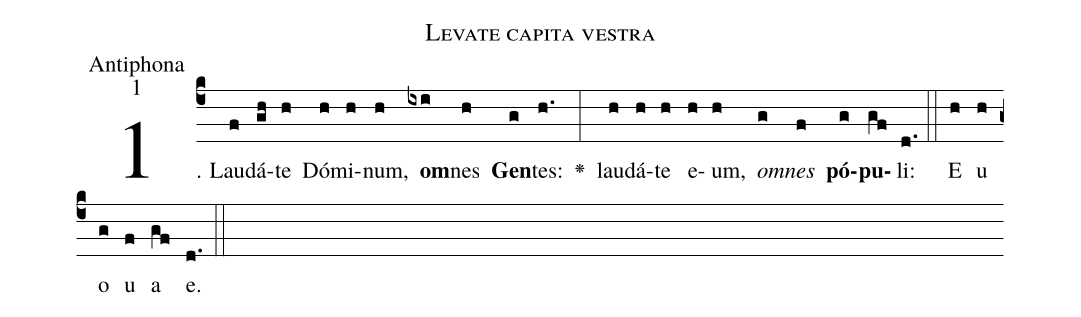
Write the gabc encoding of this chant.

name:Levate capita vestra;
office-part:Antiphona;
mode:1;
%%
(c4) 1. Lau(f)dá(gh)te(h) Dó(h)mi(h)num,(h) <b>om</b>(ixi)nes(h) <b>Gen</b>(g)tes:(h.) <v>\greheightstar</v>(:) lau(h)dá(h)te(h) e(h)um,(h) <i>om</i>(g)<i>nes</i>(f) <b>pó</b>(g)<b>pu</b>(gf)li:(d.) (::) E(h) u(h) o(g) u(f) a(gf) e.(d.) (::)
